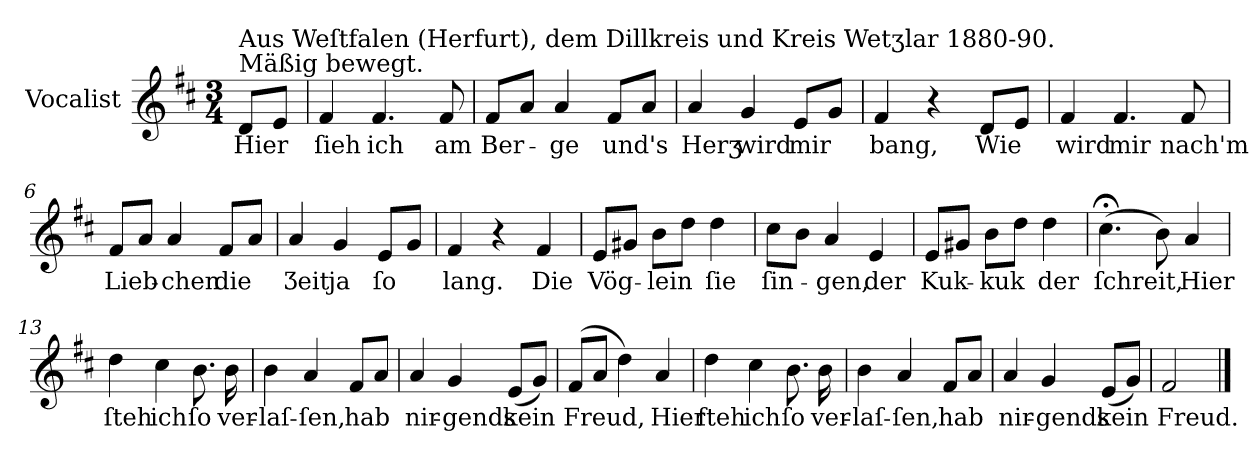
**kern	**text
*part1	*part1
*staff1	*staff1
*I"Vocalist	*
*k[f#c#]	*
*D:	*
*M3/4	*
=	=
!LO:TX:a:t=Mäßig bewegt.	!
!LO:TX:a:t=Aus Weſtfalen (Herfurt), dem Dillkreis und Kreis Wetʒlar 1880-90.	!
8dL	Hier
8eJ	.
=1	=1
4f#	ſieh
4.f#	ich
8f#	am
=2	=2
8f#L	Ber-
8aJ	.
4a	-ge
8f#L	und's
8aJ	.
=3	=3
4a	Herʒ
4g	wird
8eL	mir
8gJ	.
=4	=4
4f#	bang,
4r	.
8dL	Wie
8eJ	.
=5	=5
4f#	wird
4.f#	mir
8f#	nach'm
=6	=6
8f#L	Lieb-
8aJ	.
4a	-chen
8f#L	die
8aJ	.
=7	=7
4a	Ʒeit
4g	ja
8eL	ſo
8gJ	.
=8	=8
4f#	lang.
4r	.
4f#	Die
=9	=9
8eL	Vög-
8g#XJ	.
8bL	-lein
8ddJ	.
4dd	ſie
=10	=10
8cc#L	ſin-
8bJ	.
4a	-gen,
4e	der
=11	=11
8eL	Kuk-
8g#XJ	.
8bL	-kuk
8ddJ	.
4dd	der
=12	=12
(4.cc#;<	ſchreit,
8b)	.
4a	Hier
=13	=13
4dd	ſteh
4cc#	ich
8.b	ſo
16b	ver-
=14	=14
4b	-laſ-
4a	-ſen,
8f#L	hab
8aJ	.
=15	=15
4a	nir-
4g	-gends
(8eL	kein
8gJ)	.
=16	=16
(<8f#L	Freud,
8aJ	.
4dd)	.
4a	Hier
=17	=17
4dd	ſteh
4cc#	ich
8.b	ſo
16b	ver-
=18	=18
4b	-laſ-
4a	-ſen,
8f#L	hab
8aJ	.
=19	=19
4a	nir-
4g	-gends
(8eL	kein
8gJ)	.
=20	=20
2f#	Freud.
==	==
*-	*-
